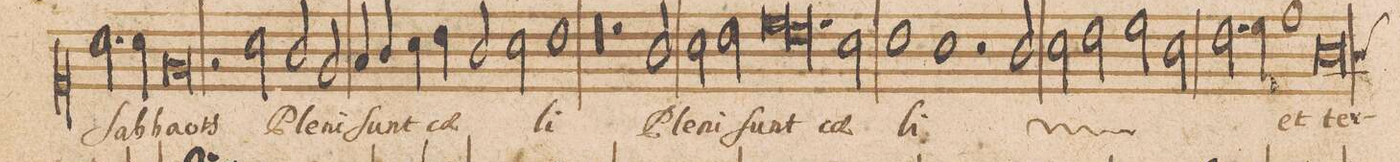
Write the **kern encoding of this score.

**kern	**text
*I"TENOR.	*
*clefC1	*
*k[]	*
*met(C|)	*
*M2/1	*
2.a\	Sab-
4a\	-ba-
0e	-oth
=39-	=39-
2re	.
2a\	Ple-
=40-	=40-
2g/	-ni
2e/	ſunt
4fny/	coe-
4g/	.
4a\	.
4b\	.
=41-	=41-
2g/	.
2a\	.
1b	-li
=42-	=42-
00r	.
=43-	=43-
=44-	=44-
2rcc	.
2g/	Ple-
2a\	-ni
2b\	ſunt
=45-	=45-
*lig	*
1cc	coe-
1.b	.
*Xlig	*
=46-	=46-
2a\	.
1b	.
=47-	=47-
1a	-li
2r	.
*	*ij
2g/	Ple-
=48-	=48-
2a\	-ni
2b\	sunt
2cc\	coe-
2a\	.
=49-	=49-
2.b\	.
4cc\	-li
*	*Xij
1dd	et
=50-	=50-
0g	ter-
=51-	=51-
*-	*-
